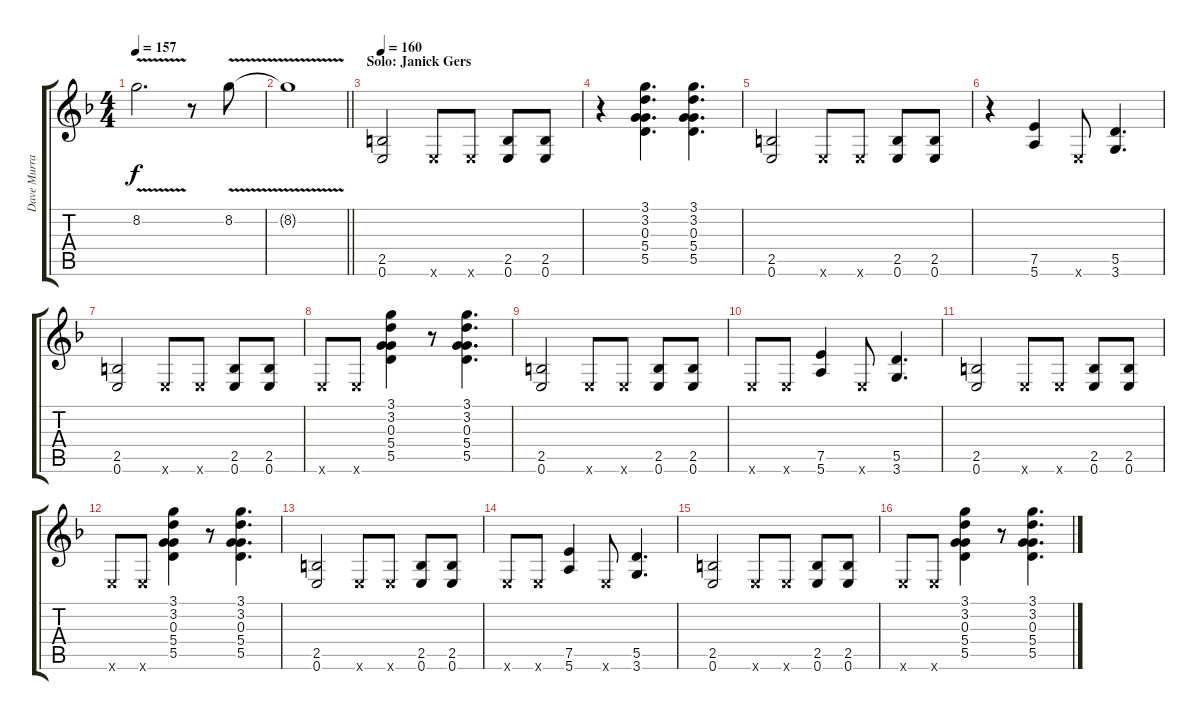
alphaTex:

\track ("Dave Murray" "Dave Murra") {instrument overdrivenguitar}
\staff {score tabs}
\tuning (E4 B3 G3 D3 A2 E2) {hide}
\ts (4 4)
\tempo 157
\clef g2
\ks f
8.2{v}.2{d dy f} r.8 8.2{v}.8 |
\barLineRight lightlight
8.2{t}.1 |
\section ("" "Solo: Janick Gers")
\tempo 160
(2.5 0.6).2 0.6{x}.8 0.6{x}.8 (2.5 0.6).8 (2.5 0.6).8 |
r.4 (3.1 3.2 0.3 5.4 5.5).4{d} (3.1 3.2 0.3 5.4 5.5).4{d} |
(2.5 0.6).2 0.6{x}.8 0.6{x}.8 (2.5 0.6).8 (2.5 0.6).8 |
r.4 (7.5 5.6).4 0.6{x}.8 (5.5 3.6).4{d} |
(2.5 0.6).2 0.6{x}.8 0.6{x}.8 (2.5 0.6).8 (2.5 0.6).8 |
0.6{x}.8 0.6{x}.8 (3.1 3.2 0.3 5.4 5.5).4 r.8 (3.1 3.2 0.3 5.4 5.5).4{d} |
(2.5 0.6).2 0.6{x}.8 0.6{x}.8 (2.5 0.6).8 (2.5 0.6).8 |
0.6{x}.8 0.6{x}.8 (7.5 5.6).4 0.6{x}.8 (5.5 3.6).4{d} |
(2.5 0.6).2 0.6{x}.8 0.6{x}.8 (2.5 0.6).8 (2.5 0.6).8 |
0.6{x}.8 0.6{x}.8 (3.1 3.2 0.3 5.4 5.5).4 r.8 (3.1 3.2 0.3 5.4 5.5).4{d} |
(2.5 0.6).2 0.6{x}.8 0.6{x}.8 (2.5 0.6).8 (2.5 0.6).8 |
0.6{x}.8 0.6{x}.8 (7.5 5.6).4 0.6{x}.8 (5.5 3.6).4{d} |
(2.5 0.6).2 0.6{x}.8 0.6{x}.8 (2.5 0.6).8 (2.5 0.6).8 |
0.6{x}.8 0.6{x}.8 (3.1 3.2 0.3 5.4 5.5).4 r.8 (3.1 3.2 0.3 5.4 5.5).4{d}
